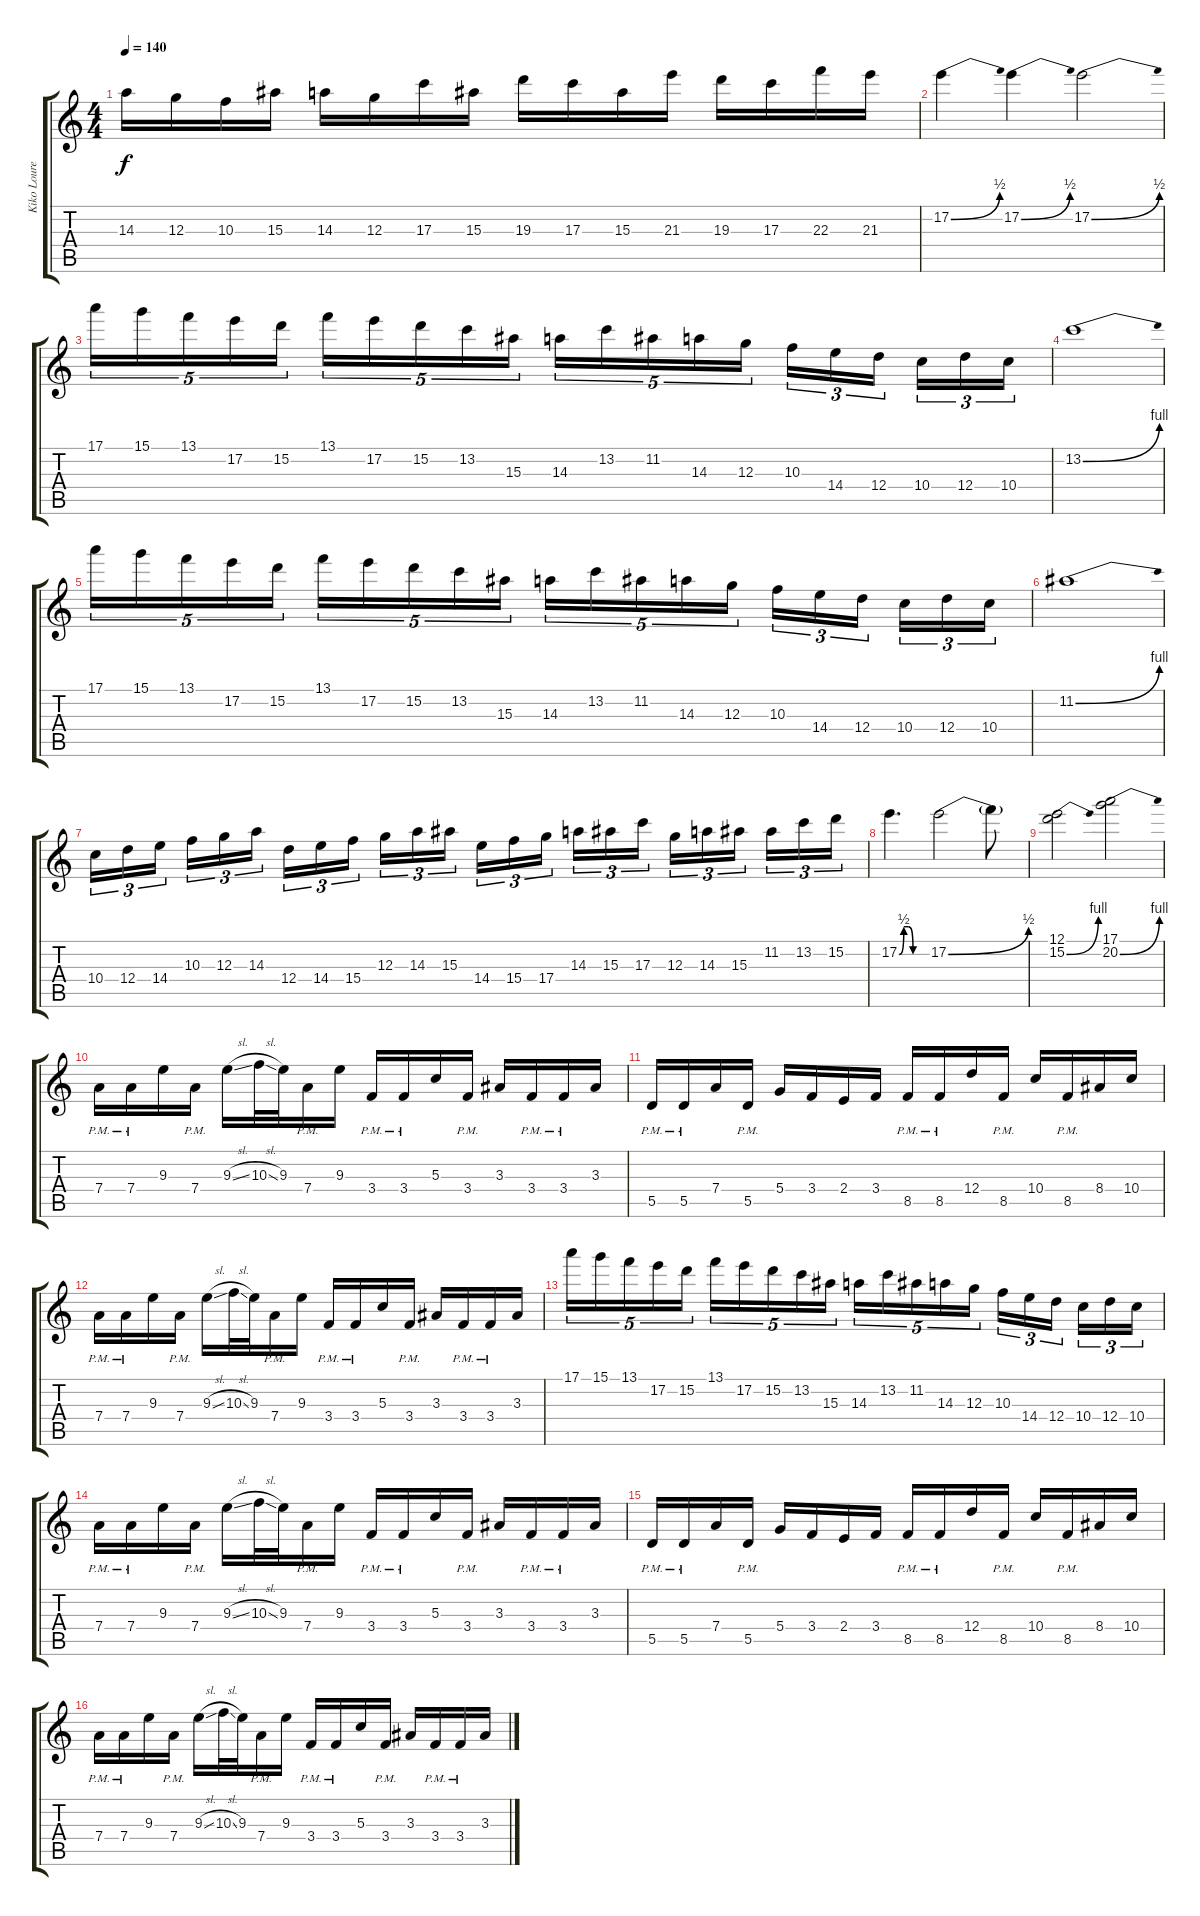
\track ("Kiko Loureiro" "Kiko Loure") {instrument distortionguitar}
\staff {score tabs}
\tuning (E4 B3 G3 D3 A2 E2) {hide}
\ts (4 4)
\tempo 140
\clef g2
\ks c
14.3.16{dy f} 12.3.16 10.3.16 15.3.16 14.3.16 12.3.16 17.3.16 15.3.16 19.3.16 17.3.16 15.3.16 21.3.16 19.3.16 17.3.16 22.3.16 21.3.16 |
17.2{be (bend 0 0 60 2)}.4 17.2{be (bend 0 0 60 2)}.4 17.2{be (bend 0 0 60 2)}.2 |
17.1.16{tu (5 4)} 15.1.16{tu (5 4)} 13.1.16{tu (5 4)} 17.2.16{tu (5 4)} 15.2.16{tu (5 4)} 13.1.16{tu (5 4)} 17.2.16{tu (5 4)} 15.2.16{tu (5 4)} 13.2.16{tu (5 4)} 15.3.16{tu (5 4)} 14.3.16{tu (5 4)} 13.2.16{tu (5 4)} 11.2.16{tu (5 4)} 14.3.16{tu (5 4)} 12.3.16{tu (5 4)} 10.3.16{tu (3 2)} 14.4.16{tu (3 2)} 12.4.16{tu (3 2)} 10.4.16{tu (3 2)} 12.4.16{tu (3 2)} 10.4.16{tu (3 2)} |
13.2{be (bend 0 0 60 4)}.1 |
17.1.16{tu (5 4)} 15.1.16{tu (5 4)} 13.1.16{tu (5 4)} 17.2.16{tu (5 4)} 15.2.16{tu (5 4)} 13.1.16{tu (5 4)} 17.2.16{tu (5 4)} 15.2.16{tu (5 4)} 13.2.16{tu (5 4)} 15.3.16{tu (5 4)} 14.3.16{tu (5 4)} 13.2.16{tu (5 4)} 11.2.16{tu (5 4)} 14.3.16{tu (5 4)} 12.3.16{tu (5 4)} 10.3.16{tu (3 2)} 14.4.16{tu (3 2)} 12.4.16{tu (3 2)} 10.4.16{tu (3 2)} 12.4.16{tu (3 2)} 10.4.16{tu (3 2)} |
11.2{be (bend 0 0 60 4)}.1 |
10.4.16{tu (3 2)} 12.4.16{tu (3 2)} 14.4.16{tu (3 2)} 10.3.16{tu (3 2)} 12.3.16{tu (3 2)} 14.3.16{tu (3 2)} 12.4.16{tu (3 2)} 14.4.16{tu (3 2)} 15.4.16{tu (3 2)} 12.3.16{tu (3 2)} 14.3.16{tu (3 2)} 15.3.16{tu (3 2)} 14.4.16{tu (3 2)} 15.4.16{tu (3 2)} 17.4.16{tu (3 2)} 14.3.16{tu (3 2)} 15.3.16{tu (3 2)} 17.3.16{tu (3 2)} 12.3.16{tu (3 2)} 14.3.16{tu (3 2)} 15.3.16{tu (3 2)} 11.2.16{tu (3 2)} 13.2.16{tu (3 2)} 15.2.16{tu (3 2)} |
17.2{be (custom 0 0 10 2 20 2 30 0 60 0)}.4{d} 17.2{be (bend 0 0 60 2)}.2 17.2{t}.8 |
(12.1 15.2{be (bend 0 0 60 4)}).2 (17.1 20.2{be (bend 0 0 60 4)}).2 |
7.4{pm}.16 7.4{pm}.16 9.3.16 7.4{pm}.16 9.3{sl}.16 10.3{sl}.32 9.3.32 7.4{pm}.16 9.3.16 3.4{pm}.16 3.4{pm}.16 5.3.16 3.4{pm}.16 3.3.16 3.4{pm}.16 3.4{pm}.16 3.3.16 |
5.5{pm}.16 5.5{pm}.16 7.4.16 5.5{pm}.16 5.4.16 3.4.16 2.4.16 3.4.16 8.5{pm}.16 8.5{pm}.16 12.4.16 8.5{pm}.16 10.4.16 8.5{pm}.16 8.4.16 10.4.16 |
7.4{pm}.16 7.4{pm}.16 9.3.16 7.4{pm}.16 9.3{sl}.16 10.3{sl}.32 9.3.32 7.4{pm}.16 9.3.16 3.4{pm}.16 3.4{pm}.16 5.3.16 3.4{pm}.16 3.3.16 3.4{pm}.16 3.4{pm}.16 3.3.16 |
17.1.16{tu (5 4)} 15.1.16{tu (5 4)} 13.1.16{tu (5 4)} 17.2.16{tu (5 4)} 15.2.16{tu (5 4)} 13.1.16{tu (5 4)} 17.2.16{tu (5 4)} 15.2.16{tu (5 4)} 13.2.16{tu (5 4)} 15.3.16{tu (5 4)} 14.3.16{tu (5 4)} 13.2.16{tu (5 4)} 11.2.16{tu (5 4)} 14.3.16{tu (5 4)} 12.3.16{tu (5 4)} 10.3.16{tu (3 2)} 14.4.16{tu (3 2)} 12.4.16{tu (3 2)} 10.4.16{tu (3 2)} 12.4.16{tu (3 2)} 10.4.16{tu (3 2)} |
7.4{pm}.16 7.4{pm}.16 9.3.16 7.4{pm}.16 9.3{sl}.16 10.3{sl}.32 9.3.32 7.4{pm}.16 9.3.16 3.4{pm}.16 3.4{pm}.16 5.3.16 3.4{pm}.16 3.3.16 3.4{pm}.16 3.4{pm}.16 3.3.16 |
5.5{pm}.16 5.5{pm}.16 7.4.16 5.5{pm}.16 5.4.16 3.4.16 2.4.16 3.4.16 8.5{pm}.16 8.5{pm}.16 12.4.16 8.5{pm}.16 10.4.16 8.5{pm}.16 8.4.16 10.4.16 |
7.4{pm}.16 7.4{pm}.16 9.3.16 7.4{pm}.16 9.3{sl}.16 10.3{sl}.32 9.3.32 7.4{pm}.16 9.3.16 3.4{pm}.16 3.4{pm}.16 5.3.16 3.4{pm}.16 3.3.16 3.4{pm}.16 3.4{pm}.16 3.3.16
